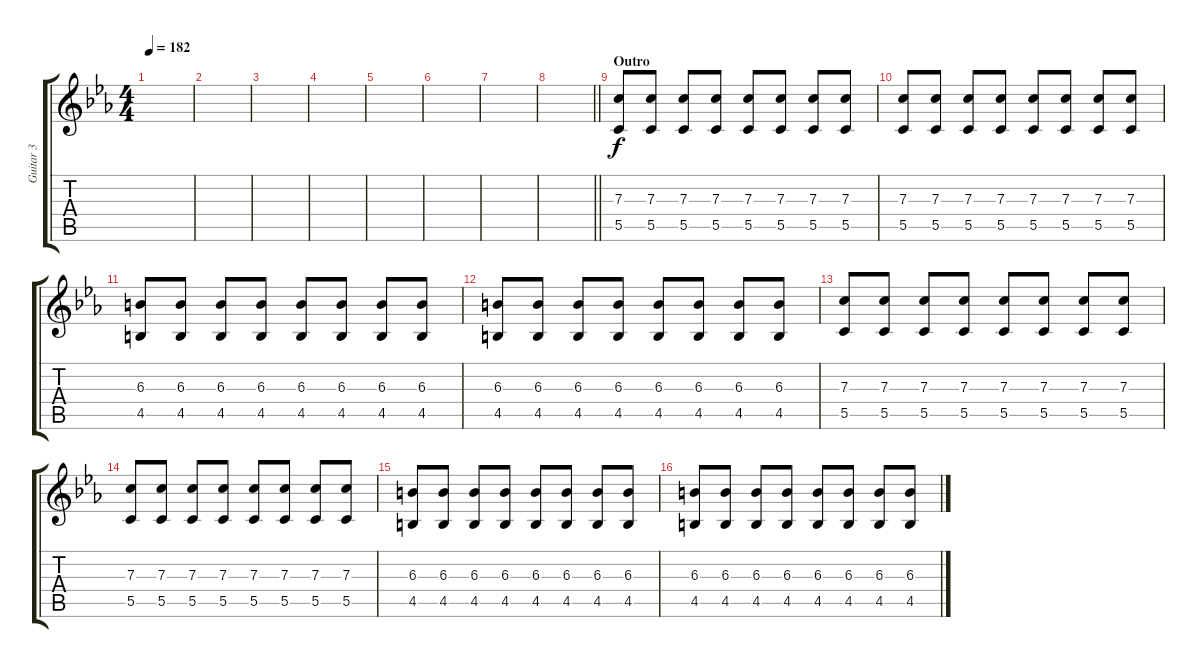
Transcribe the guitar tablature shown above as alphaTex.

\track ("Guitar 3" "Guitar 3") {instrument distortionguitar}
\staff {score tabs}
\tuning (D4 A3 F3 C3 G2 C2) {hide}
\ts (4 4)
\tempo 182
\clef g2
\ks cminor
|
|
|
|
|
|
|
\barLineRight lightlight
|
\section ("" "Outro")
(7.3 5.5).8 (7.3 5.5).8 (7.3 5.5).8 (7.3 5.5).8 (7.3 5.5).8 (7.3 5.5).8 (7.3 5.5).8 (7.3 5.5).8 |
(7.3 5.5).8 (7.3 5.5).8 (7.3 5.5).8 (7.3 5.5).8 (7.3 5.5).8 (7.3 5.5).8 (7.3 5.5).8 (7.3 5.5).8 |
(6.3 4.5).8 (6.3 4.5).8 (6.3 4.5).8 (6.3 4.5).8 (6.3 4.5).8 (6.3 4.5).8 (6.3 4.5).8 (6.3 4.5).8 |
(6.3 4.5).8 (6.3 4.5).8 (6.3 4.5).8 (6.3 4.5).8 (6.3 4.5).8 (6.3 4.5).8 (6.3 4.5).8 (6.3 4.5).8 |
(7.3 5.5).8 (7.3 5.5).8 (7.3 5.5).8 (7.3 5.5).8 (7.3 5.5).8 (7.3 5.5).8 (7.3 5.5).8 (7.3 5.5).8 |
(7.3 5.5).8 (7.3 5.5).8 (7.3 5.5).8 (7.3 5.5).8 (7.3 5.5).8 (7.3 5.5).8 (7.3 5.5).8 (7.3 5.5).8 |
(6.3 4.5).8 (6.3 4.5).8 (6.3 4.5).8 (6.3 4.5).8 (6.3 4.5).8 (6.3 4.5).8 (6.3 4.5).8 (6.3 4.5).8 |
(6.3 4.5).8 (6.3 4.5).8 (6.3 4.5).8 (6.3 4.5).8 (6.3 4.5).8 (6.3 4.5).8 (6.3 4.5).8 (6.3 4.5).8
